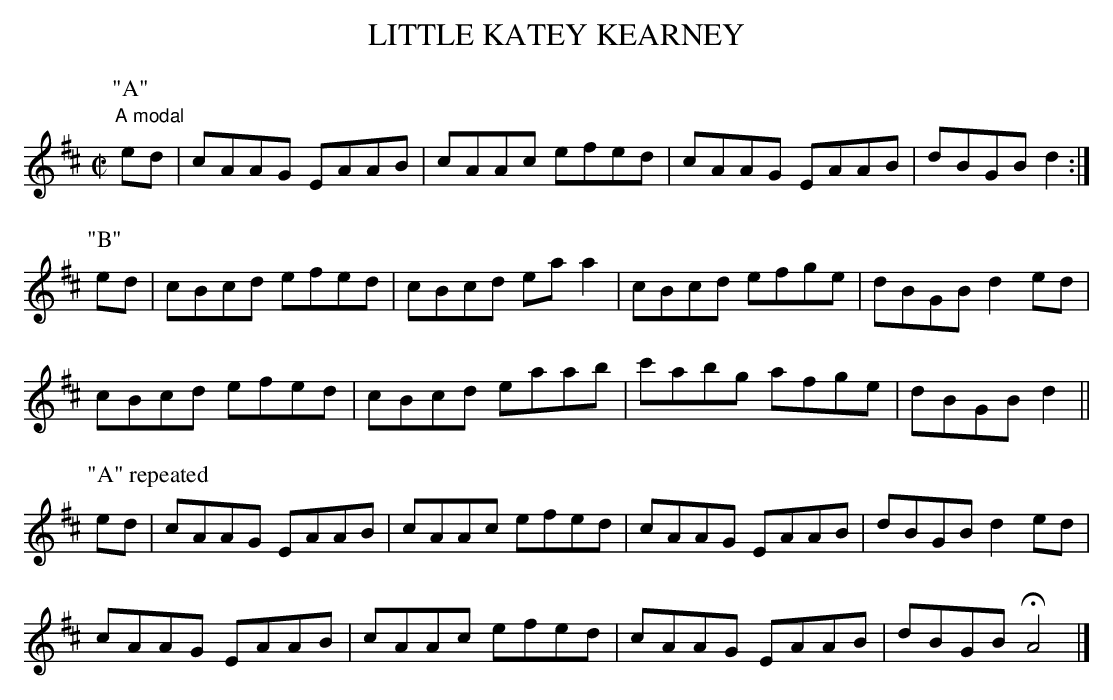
X:1
T:LITTLE KATEY KEARNEY
on this one.
an A-B-A tune.
M:C|
L:1/8
K:D
"^A modal"
P:"A"
ed|cAAG EAAB|cAAc efed|cAAG EAAB|dBGB d2:|
P:"B"
ed|cBcd efed|cBcd eaa2|cBcd efge|dBGB d2ed|
cBcd efed|cBcd eaab|c'abg afge|dBGB d2||
P:"A" repeated
ed|cAAG EAAB|cAAc efed|cAAG EAAB|dBGB d2ed|
cAAG EAAB|cAAc efed|cAAG EAAB|dBGB HA4|]
